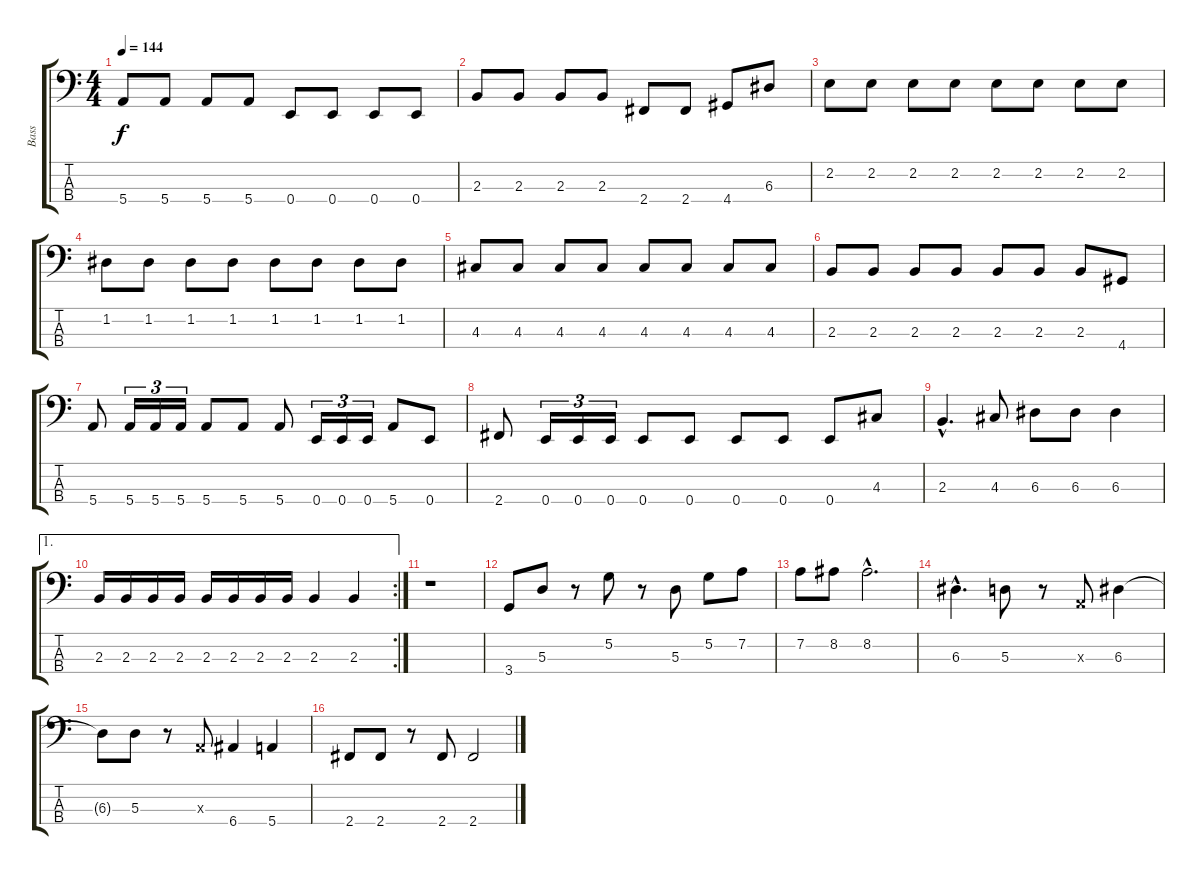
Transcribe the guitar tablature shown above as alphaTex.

\track ("Bass" "Bass") {instrument electricbassfinger}
\staff {score tabs}
\tuning (G2 D2 A1 E1) {hide}
\ts (4 4)
\tempo 144
\clef f4
\ks c
5.4.8{dy f} 5.4.8 5.4.8 5.4.8 0.4.8 0.4.8 0.4.8 0.4.8 |
2.3.8 2.3.8 2.3.8 2.3.8 2.4.8 2.4.8 4.4.8 6.3.8 |
2.2.8 2.2.8 2.2.8 2.2.8 2.2.8 2.2.8 2.2.8 2.2.8 |
1.2.8 1.2.8 1.2.8 1.2.8 1.2.8 1.2.8 1.2.8 1.2.8 |
4.3.8 4.3.8 4.3.8 4.3.8 4.3.8 4.3.8 4.3.8 4.3.8 |
2.3.8 2.3.8 2.3.8 2.3.8 2.3.8 2.3.8 2.3.8 4.4.8 |
5.4.8 5.4.16{tu (3 2)} 5.4.16{tu (3 2)} 5.4.16{tu (3 2)} 5.4.8 5.4.8 5.4.8 0.4.16{tu (3 2)} 0.4.16{tu (3 2)} 0.4.16{tu (3 2)} 5.4.8 0.4.8 |
2.4.8 0.4.16{tu (3 2)} 0.4.16{tu (3 2)} 0.4.16{tu (3 2)} 0.4.8 0.4.8 0.4.8 0.4.8 0.4.8 4.3.8 |
2.3{hac}.4{d} 4.3.8 6.3.8 6.3.8 6.3.4 |
\ae 1
\rc 2
2.3.16 2.3.16 2.3.16 2.3.16 2.3.16 2.3.16 2.3.16 2.3.16 2.3.4 2.3.4 |
r.1 |
3.4.8 5.3.8 r.8 5.2.8 r.8 5.3.8 5.2.8 7.2.8 |
7.2.8 8.2.8 8.2{hac}.2{d} |
6.3{hac}.4{d} 5.3.8 r.8 0.3{x}.8 6.3.4 |
6.3{t}.8 5.3.8 r.8 0.3{x}.8 6.4.4 5.4.4 |
2.4.8 2.4.8 r.8 2.4.8 2.4.2
